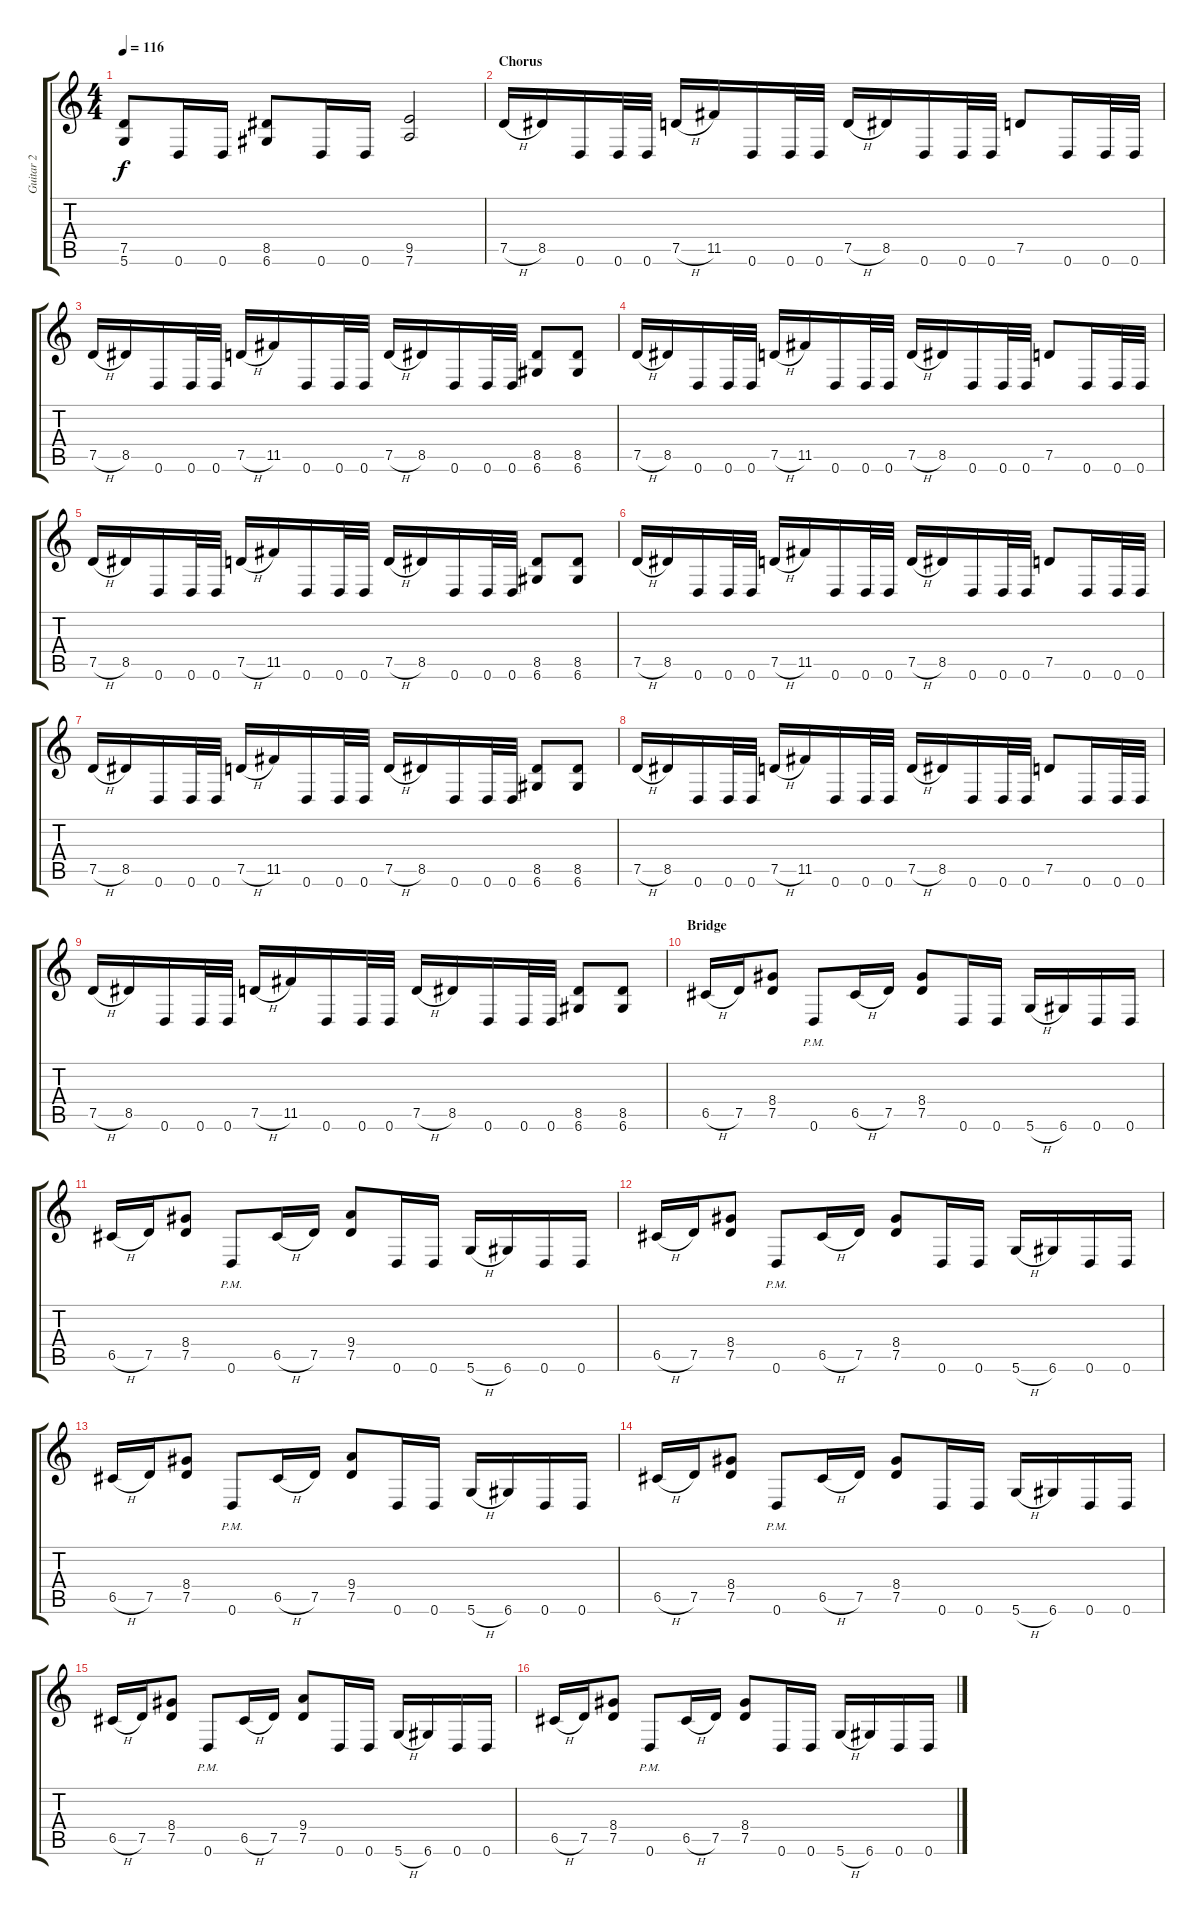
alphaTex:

\track ("Guitar 2" "Guitar 2") {instrument distortionguitar}
\staff {score tabs}
\tuning (D4 A3 F3 C3 G2 D2) {hide}
\ts (4 4)
\tempo 116
\clef g2
\ks c
(7.5 5.6).8{dy f} 0.6.16 0.6.16 (8.5 6.6).8 0.6.16 0.6.16 (9.5 7.6).2 |
\section ("" "Chorus")
7.5{h}.16 8.5.16 0.6.16 0.6.32 0.6.32 7.5{h}.16 11.5.16 0.6.16 0.6.32 0.6.32 7.5{h}.16 8.5.16 0.6.16 0.6.32 0.6.32 7.5.8 0.6.16 0.6.32 0.6.32 |
7.5{h}.16 8.5.16 0.6.16 0.6.32 0.6.32 7.5{h}.16 11.5.16 0.6.16 0.6.32 0.6.32 7.5{h}.16 8.5.16 0.6.16 0.6.32 0.6.32 (8.5 6.6).8 (8.5 6.6).8 |
7.5{h}.16 8.5.16 0.6.16 0.6.32 0.6.32 7.5{h}.16 11.5.16 0.6.16 0.6.32 0.6.32 7.5{h}.16 8.5.16 0.6.16 0.6.32 0.6.32 7.5.8 0.6.16 0.6.32 0.6.32 |
7.5{h}.16 8.5.16 0.6.16 0.6.32 0.6.32 7.5{h}.16 11.5.16 0.6.16 0.6.32 0.6.32 7.5{h}.16 8.5.16 0.6.16 0.6.32 0.6.32 (8.5 6.6).8 (8.5 6.6).8 |
7.5{h}.16 8.5.16 0.6.16 0.6.32 0.6.32 7.5{h}.16 11.5.16 0.6.16 0.6.32 0.6.32 7.5{h}.16 8.5.16 0.6.16 0.6.32 0.6.32 7.5.8 0.6.16 0.6.32 0.6.32 |
7.5{h}.16 8.5.16 0.6.16 0.6.32 0.6.32 7.5{h}.16 11.5.16 0.6.16 0.6.32 0.6.32 7.5{h}.16 8.5.16 0.6.16 0.6.32 0.6.32 (8.5 6.6).8 (8.5 6.6).8 |
7.5{h}.16 8.5.16 0.6.16 0.6.32 0.6.32 7.5{h}.16 11.5.16 0.6.16 0.6.32 0.6.32 7.5{h}.16 8.5.16 0.6.16 0.6.32 0.6.32 7.5.8 0.6.16 0.6.32 0.6.32 |
7.5{h}.16 8.5.16 0.6.16 0.6.32 0.6.32 7.5{h}.16 11.5.16 0.6.16 0.6.32 0.6.32 7.5{h}.16 8.5.16 0.6.16 0.6.32 0.6.32 (8.5 6.6).8 (8.5 6.6).8 |
\section ("" "Bridge")
6.5{h}.16 7.5.16 (8.4 7.5).8 0.6{pm}.8 6.5{h}.16 7.5.16 (8.4 7.5).8 0.6.16 0.6.16 5.6{h}.16 6.6.16 0.6.16 0.6.16 |
6.5{h}.16 7.5.16 (8.4 7.5).8 0.6{pm}.8 6.5{h}.16 7.5.16 (9.4 7.5).8 0.6.16 0.6.16 5.6{h}.16 6.6.16 0.6.16 0.6.16 |
6.5{h}.16 7.5.16 (8.4 7.5).8 0.6{pm}.8 6.5{h}.16 7.5.16 (8.4 7.5).8 0.6.16 0.6.16 5.6{h}.16 6.6.16 0.6.16 0.6.16 |
6.5{h}.16 7.5.16 (8.4 7.5).8 0.6{pm}.8 6.5{h}.16 7.5.16 (9.4 7.5).8 0.6.16 0.6.16 5.6{h}.16 6.6.16 0.6.16 0.6.16 |
6.5{h}.16 7.5.16 (8.4 7.5).8 0.6{pm}.8 6.5{h}.16 7.5.16 (8.4 7.5).8 0.6.16 0.6.16 5.6{h}.16 6.6.16 0.6.16 0.6.16 |
6.5{h}.16 7.5.16 (8.4 7.5).8 0.6{pm}.8 6.5{h}.16 7.5.16 (9.4 7.5).8 0.6.16 0.6.16 5.6{h}.16 6.6.16 0.6.16 0.6.16 |
6.5{h}.16 7.5.16 (8.4 7.5).8 0.6{pm}.8 6.5{h}.16 7.5.16 (8.4 7.5).8 0.6.16 0.6.16 5.6{h}.16 6.6.16 0.6.16 0.6.16
